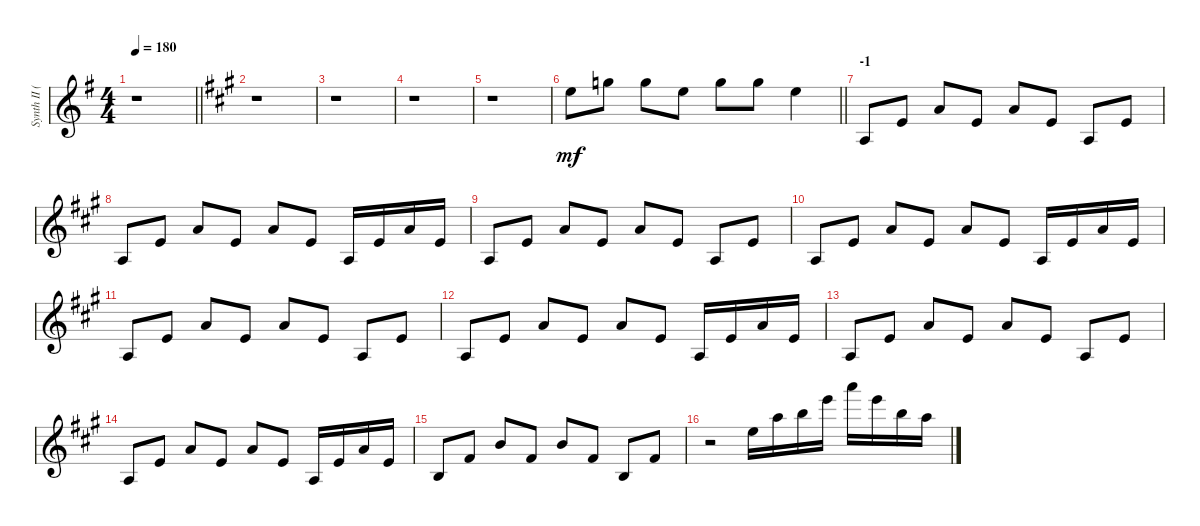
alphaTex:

\track ("Synth II (Seq. I)" "Synth II (") {instrument fx1rain}
\staff {score}
\tuning (E4 B3 G3 D3 A2 E2 B1) {hide}
\ts (4 4)
\tempo 180
\clef g2
\barLineRight lightlight
\ks g
r.1{dy mf} |
\section ("" "")
\ks a
r.1 |
r.1 |
r.1 |
r.1 |
\barLineRight lightlight
12.1.8 15.1.8 15.1.8 12.1.8 15.1.8 15.1.8 12.1.4 |
\section ("" "-1")
2.3.8 0.1.8 5.1.8 0.1.8 5.1.8 0.1.8 2.3.8 0.1.8 |
2.3.8 0.1.8 5.1.8 0.1.8 5.1.8 0.1.8 2.3.16 0.1.16 5.1.16 0.1.16 |
2.3.8 0.1.8 5.1.8 0.1.8 5.1.8 0.1.8 2.3.8 0.1.8 |
2.3.8 0.1.8 5.1.8 0.1.8 5.1.8 0.1.8 2.3.16 0.1.16 5.1.16 0.1.16 |
2.3.8 0.1.8 5.1.8 0.1.8 5.1.8 0.1.8 2.3.8 0.1.8 |
2.3.8 0.1.8 5.1.8 0.1.8 5.1.8 0.1.8 2.3.16 0.1.16 5.1.16 0.1.16 |
2.3.8 0.1.8 5.1.8 0.1.8 5.1.8 0.1.8 2.3.8 0.1.8 |
2.3.8 0.1.8 5.1.8 0.1.8 5.1.8 0.1.8 2.3.16 0.1.16 5.1.16 0.1.16 |
0.2.8 2.1.8 7.1.8 2.1.8 7.1.8 2.1.8 0.2.8 2.1.8 |
r.2 12.1.16 17.1.16 19.1.16 24.1.16 29.1.16 24.1.16 19.1.16 17.1.16
